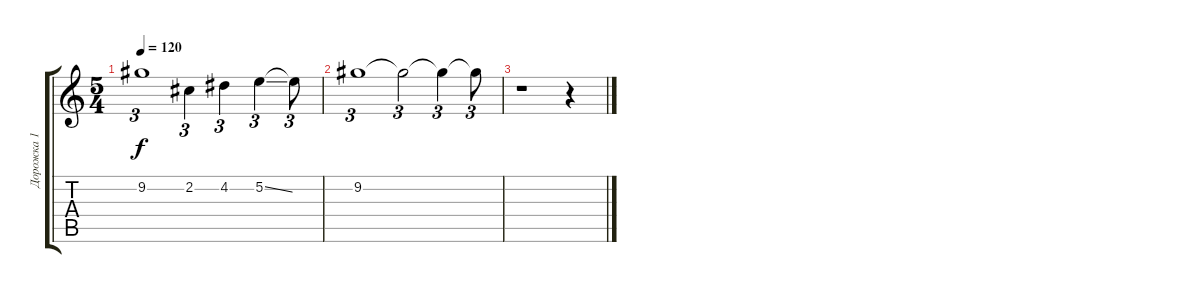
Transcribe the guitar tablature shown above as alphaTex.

\track ("Дорожка 1" "Дорожка 1") {instrument acousticguitarnylon}
\staff {score tabs}
\tuning (E4 B3 G3 D3 A2 E2) {hide}
\ts (5 4)
\tempo 120
\clef g2
\ks c
9.2.1{tu (3 2) dy f} 2.2.4{tu (3 2)} 4.2.4{tu (3 2)} 5.2{ss}.4{tu (3 2)} 5.2{t}.8{tu (3 2)} |
9.2.1{tu (3 2)} 9.2{t}.2{tu (3 2)} 9.2{t}.4{tu (3 2)} 9.2{t}.8{tu (3 2)} |
r.1 r.4
